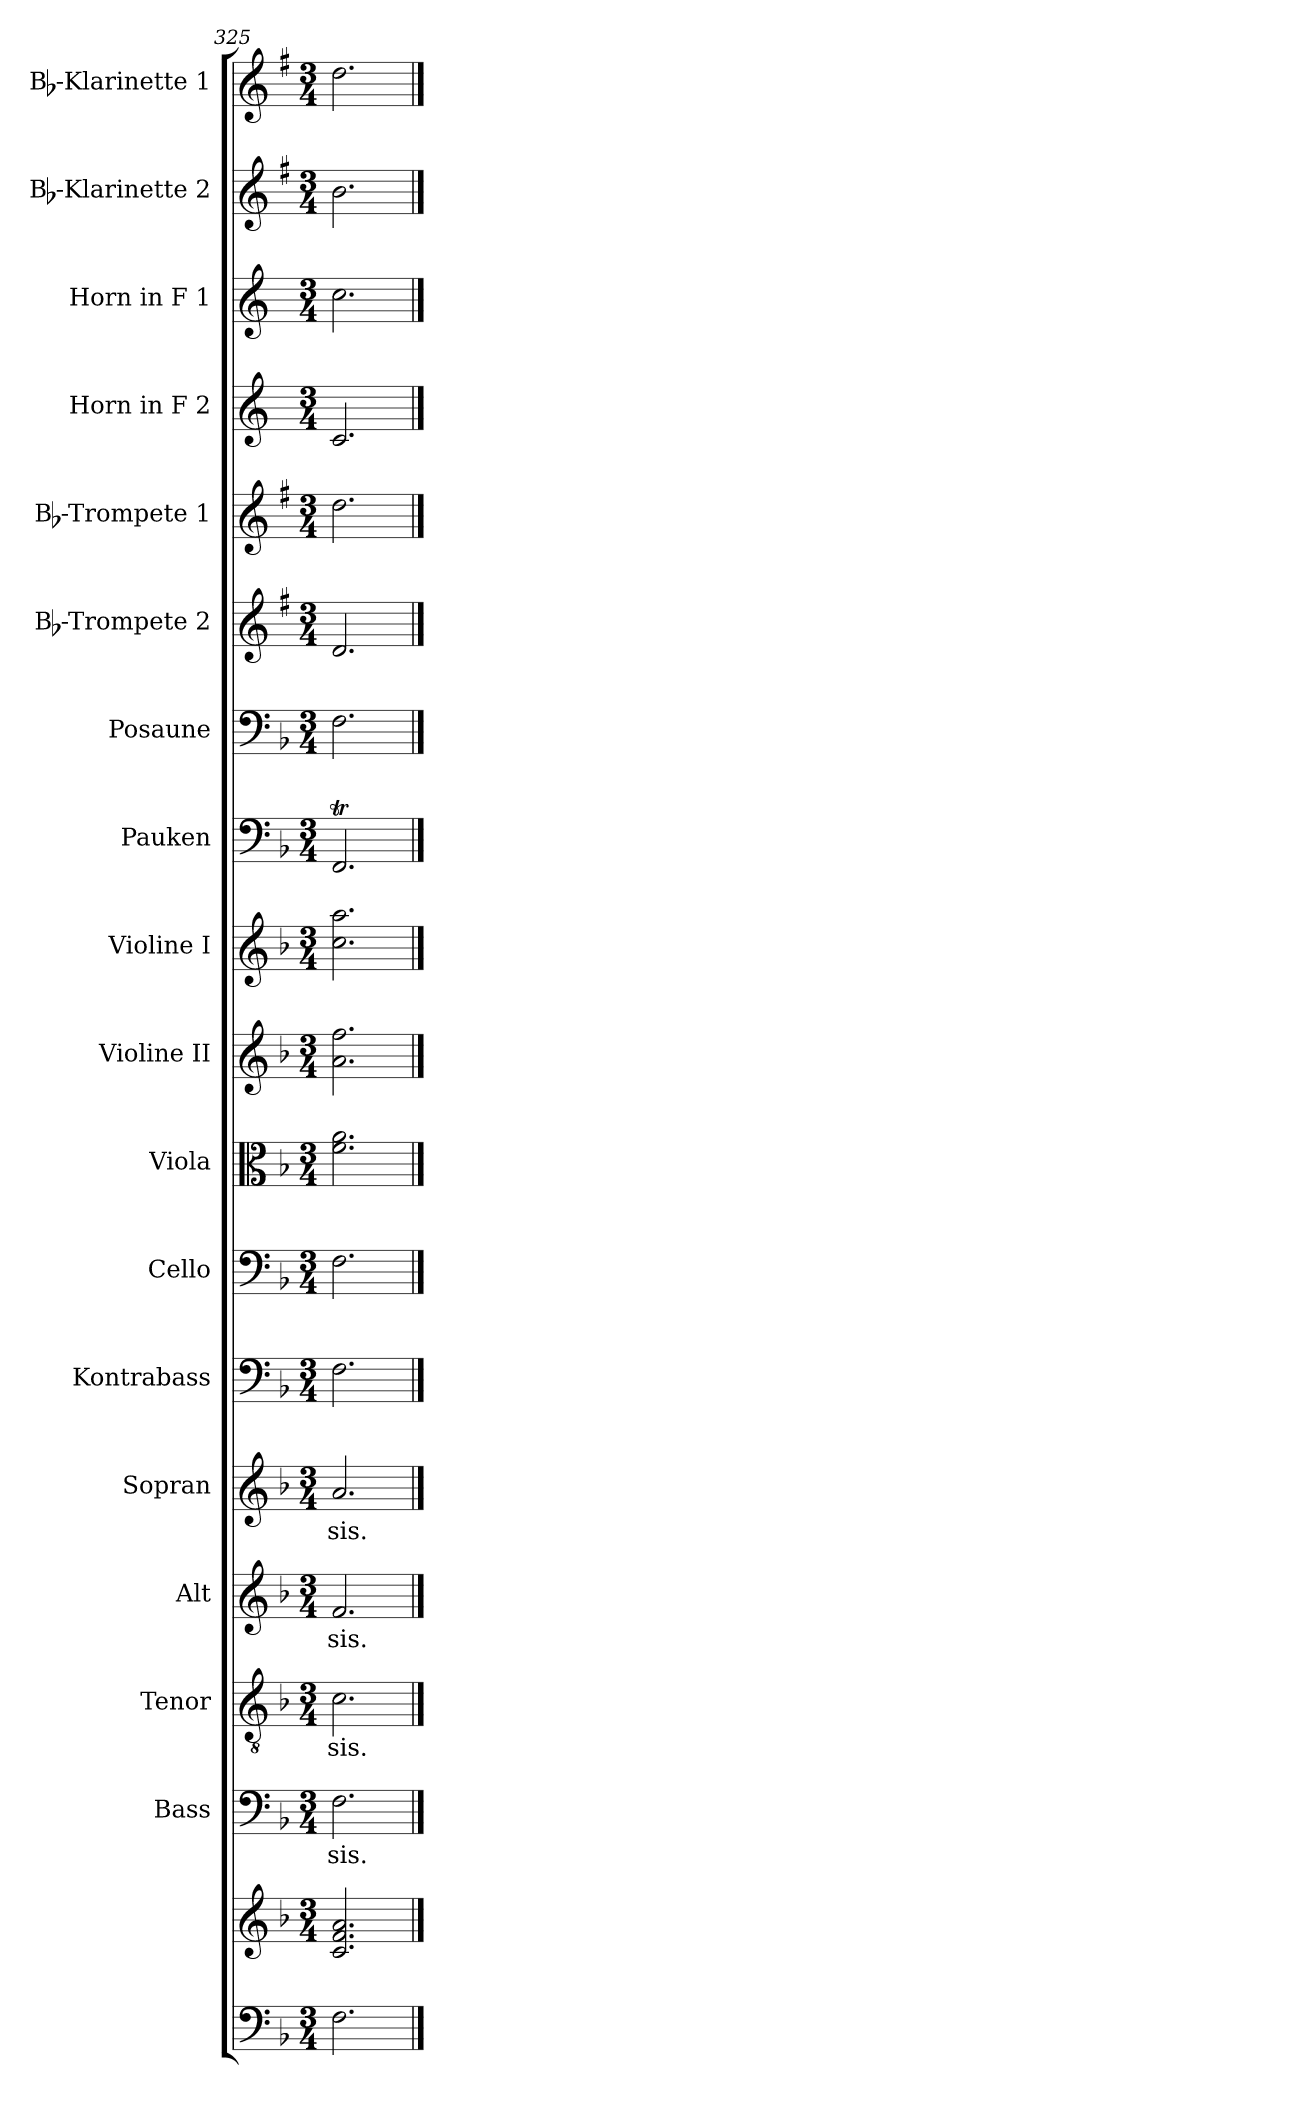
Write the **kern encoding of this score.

**kern	**kern	**kern	**text	**kern	**text	**kern	**text	**kern	**text	**kern	**kern	**kern	**kern	**kern	**kern	**kern	**kern	**kern	**kern	**kern	**kern	**kern
*part18	*part18	*part17	*part17	*part16	*part16	*part15	*part15	*part14	*part14	*part13	*part12	*part11	*part10	*part9	*part8	*part7	*part6	*part5	*part4	*part3	*part2	*part1
*staff19	*staff18	*staff17	*staff17	*staff16	*staff16	*staff15	*staff15	*staff14	*staff14	*staff13	*staff12	*staff11	*staff10	*staff9	*staff8	*staff7	*staff6	*staff5	*staff4	*staff3	*staff2	*staff1
*	*	*I"Bass	*	*I"Tenor	*	*I"Alt	*	*I"Sopran	*	*I"Kontrabass	*I"Cello	*I"Viola	*I"Violine II	*I"Violine I	*I"Pauken	*I"Posaune	*I"Bb-Trompete 2	*I"Bb-Trompete 1	*I"Horn in F 2	*I"Horn in F 1	*I"Bb-Klarinette 2	*I"Bb-Klarinette 1
*	*	*I'B.	*	*I'T.	*	*I'A.	*	*I'S.	*	*I'Kb.	*	*I'Vla.	*I'Vl. II	*I'Vl. I	*I'Pk.	*I'Pos.	*I'Bb Trp. 2	*I'Bb Trp. 1	*	*	*I'Bb Kl. 2	*I'Bb Kl. 1
*clefF4	*clefG2	*clefF4	*	*clefGv2	*	*clefG2	*	*clefG2	*	*clefF4	*clefF4	*clefC3	*clefG2	*clefG2	*clefF4	*clefF4	*clefG2	*clefG2	*clefG2	*clefG2	*clefG2	*clefG2
*	*	*	*	*	*	*	*	*	*	*ITrd7c12	*	*	*	*	*	*	*ITrd1c2	*ITrd1c2	*ITrd4c7	*ITrd4c7	*ITrd1c2	*ITrd1c2
*k[b-]	*k[b-]	*k[b-]	*	*k[b-]	*	*k[b-]	*	*k[b-]	*	*k[b-]	*k[b-]	*k[b-]	*k[b-]	*k[b-]	*k[b-]	*k[b-]	*k[b-]	*k[b-]	*k[b-]	*k[b-]	*k[b-]	*k[b-]
*F:	*F:	*F:	*	*F:	*	*F:	*	*F:	*	*F:	*F:	*F:	*F:	*F:	*F:	*F:	*F:	*F:	*F:	*F:	*F:	*F:
*M3/4	*M3/4	*M3/4	*	*M3/4	*	*M3/4	*	*M3/4	*	*M3/4	*M3/4	*M3/4	*M3/4	*M3/4	*M3/4	*M3/4	*M3/4	*M3/4	*M3/4	*M3/4	*M3/4	*M3/4
=325	=325	=325	=325	=325	=325	=325	=325	=325	=325	=325	=325	=325	=325	=325	=325	=325	=325	=325	=325	=325	=325	=325
!	!	!	!LO:LY:b	!	!LO:LY:b	!	!LO:LY:b	!	!LO:LY:b	!	!	!	!	!	!	!	!	!	!	!	!	!
2.F\	2.c/ 2.f/ 2.a/	2.F\	-sis.	2.c\	-sis.	2.f/	-sis.	2.a/	-sis.	2.FF\	2.F\	2.f\ 2.a\	2.a\ 2.ff\	2.cc\ 2.aa\	2.FFT/	2.F\	2.c/	2.cc\	2.F/	2.f\	2.a\	2.cc\
==	==	==	==	==	==	==	==	==	==	==	==	==	==	==	==	==	==	==	==	==	==	==
*-	*-	*-	*-	*-	*-	*-	*-	*-	*-	*-	*-	*-	*-	*-	*-	*-	*-	*-	*-	*-	*-	*-
